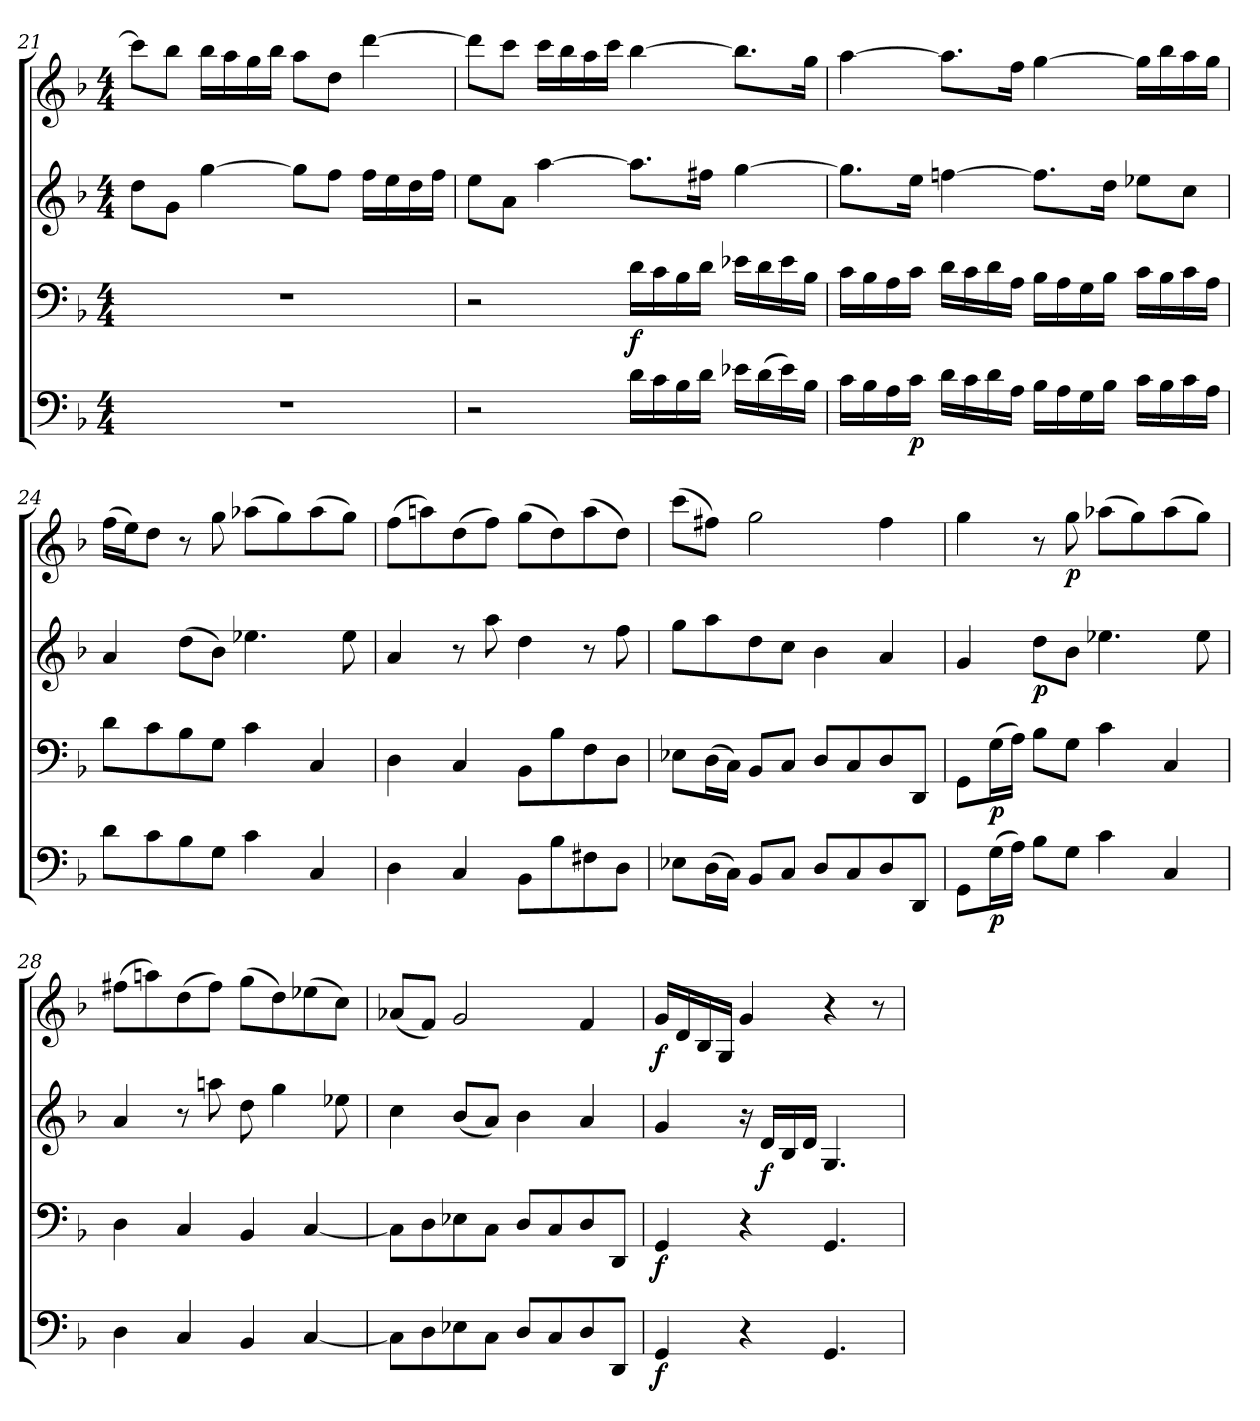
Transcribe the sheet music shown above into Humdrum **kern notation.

**kern	**dynam	**kern	**dynam	**kern	**dynam	**kern	**dynam
*part4	*part4	*part3	*part3	*part2	*part2	*part1	*part1
*staff4	*staff4	*staff3	*staff3	*staff2	*staff2	*staff1	*staff1
*clefF4	*	*clefF4	*	*clefG2	*	*clefG2	*
*k[b-]	*	*k[b-]	*	*k[b-]	*	*k[b-]	*
*M4/4	*	*M4/4	*	*M4/4	*	*M4/4	*
=21	=21	=21	=21	=21	=21	=21	=21
1r	.	1r	.	8dd\L	.	8ccc\L]	.
.	.	.	.	8g\J	.	8bb-\J	.
.	.	.	.	[4gg\	.	16bb-\LL	.
.	.	.	.	.	.	16aa\	.
.	.	.	.	.	.	16gg\	.
.	.	.	.	.	.	16bb-\JJ	.
.	.	.	.	8gg\L]	.	8aa\L	.
.	.	.	.	8ff\J	.	8dd\J	.
.	.	.	.	16ff\LL	.	[4ddd\	.
.	.	.	.	16ee\	.	.	.
.	.	.	.	16dd\	.	.	.
.	.	.	.	16ff\JJ	.	.	.
=22	=22	=22	=22	=22	=22	=22	=22
2r	.	2r	.	8ee\L	.	8ddd\L]	.
.	.	.	.	8a\J	.	8ccc\J	.
.	.	.	.	[4aa\	.	16ccc\LL	.
.	.	.	.	.	.	16bb-\	.
.	.	.	.	.	.	16aa\	.
.	.	.	.	.	.	16ccc\JJ	.
16d\LL	.	16d\LL	f	8.aa\L]	.	[4bb-\	.
16c\	.	16c\	.	.	.	.	.
16B-\	.	16B-\	.	.	.	.	.
16d\JJ	.	16d\JJ	.	16ff#X\Jk	.	.	.
16e-X\LL	.	16e-X\LL	.	[4gg\	.	8.bb-\L]	.
(16d\	.	16d\	.	.	.	.	.
16e-\)	.	16e-\	.	.	.	.	.
16B-\JJ	.	16B-\JJ	.	.	.	16gg\Jk	.
=23	=23	=23	=23	=23	=23	=23	=23
16c\LL	.	16c\LL	.	8.gg\L]	.	[4aa\	.
16B-\	.	16B-\	.	.	.	.	.
16A\	.	16A\	.	.	.	.	.
16c\JJ	p	16c\JJ	.	16ee\Jk	.	.	.
16d\LL	.	16d\LL	.	[4ffn\	.	8.aa\L]	.
16c\	.	16c\	.	.	.	.	.
16d\	.	16d\	.	.	.	.	.
16A\JJ	.	16A\JJ	.	.	.	16ff\Jk	.
16B-\LL	.	16B-\LL	.	8.ff\L]	.	[4gg\	.
16A\	.	16A\	.	.	.	.	.
16G\	.	16G\	.	.	.	.	.
16B-\JJ	.	16B-\JJ	.	16dd\Jk	.	.	.
16c\LL	.	16c\LL	.	8ee-X\L	.	16gg\LL]	.
16B-\	.	16B-\	.	.	.	16bb-\	.
16c\	.	16c\	.	8cc\J	.	16aa\	.
16A\JJ	.	16A\JJ	.	.	.	16gg\JJ	.
=24	=24	=24	=24	=24	=24	=24	=24
8d\L	.	8d\L	.	4a/	.	(16ff\LL	.
.	.	.	.	.	.	16ee\J)	.
8c\	.	8c\	.	.	.	8dd\J	.
8B-\	.	8B-\	.	(8dd\L	.	8r	.
8G\J	.	8G\J	.	8b-\J)	.	8gg\	.
4c\	.	4c\	.	4.ee-X\	.	(8aa-X\L	.
.	.	.	.	.	.	8gg\)	.
4C/	.	4C/	.	.	.	(8aa-\	.
.	.	.	.	8ee-\	.	8gg\J)	.
=25	=25	=25	=25	=25	=25	=25	=25
4D\	.	4D\	.	4a/	.	(8ff\L	.
.	.	.	.	.	.	8aan\)	.
4C/	.	4C/	.	8r	.	(8dd\	.
.	.	.	.	8aa\	.	8ff\J)	.
8BB-\L	.	8BB-\L	.	4dd\	.	(8gg\L	.
8B-\	.	8B-\	.	.	.	8dd\)	.
8F#X\	.	8F\	.	8r	.	(8aa\	.
8D\J	.	8D\J	.	8ff\	.	8dd\J)	.
=26	=26	=26	=26	=26	=26	=26	=26
8E-X\L	.	8E-X\L	.	8gg\L	.	(8ccc\L	.
(16D\L	.	(16D\L	.	8aa\	.	8ff#X\J)	.
16C\JJ)	.	16C\JJ)	.	.	.	.	.
8BB-/L	.	8BB-/L	.	8dd\	.	2gg\	.
8C/J	.	8C/J	.	8cc\J	.	.	.
8D/L	.	8D/L	.	4b-\	.	.	.
8C/	.	8C/	.	.	.	.	.
8D/	.	8D/	.	4a/	.	4ff#\	.
8DD/J	.	8DD/J	.	.	.	.	.
=27	=27	=27	=27	=27	=27	=27	=27
8GG\L	.	8GG\L	.	4g/	.	4gg\	.
(16G\L	p	(16G\L	p	.	.	.	.
16A\JJ)	.	16A\JJ)	.	.	.	.	.
8B-\L	.	8B-\L	.	8dd\L	p	8r	.
8G\J	.	8G\J	.	8b-\J	.	8gg\	p
4c\	.	4c\	.	4.ee-X\	.	(8aa-X\L	.
.	.	.	.	.	.	8gg\)	.
4C/	.	4C/	.	.	.	(8aa-\	.
.	.	.	.	8ee-\	.	8gg\J)	.
=28	=28	=28	=28	=28	=28	=28	=28
4D\	.	4D\	.	4a/	.	(8ff#X\L	.
.	.	.	.	.	.	8aan\)	.
4C/	.	4C/	.	8r	.	(8dd\	.
.	.	.	.	8aan\	.	8ff#\J)	.
4BB-/	.	4BB-/	.	8dd\	.	(8gg\L	.
.	.	.	.	4gg\	.	8dd\)	.
[4C/	.	[4C/	.	.	.	(8ee-X\	.
.	.	.	.	8ee-X\	.	8cc\J)	.
=29	=29	=29	=29	=29	=29	=29	=29
8C\L]	.	8C\L]	.	4cc\	.	(8a-X/L	.
8D\	.	8D\	.	.	.	8f/J)	.
8E-X\	.	8E-X\	.	(8b-/L	.	2g/	.
8C\J	.	8C\J	.	8a/J)	.	.	.
8D/L	.	8D/L	.	4b-\	.	.	.
8C/	.	8C/	.	.	.	.	.
8D/	.	8D/	.	4a/	.	4f/	.
8DD/J	.	8DD/J	.	.	.	.	.
=30	=30	=30	=30	=30	=30	=30	=30
4GG/	f	4GG/	f	4g/	.	16g/LL	f
.	.	.	.	.	.	16d/	.
.	.	.	.	.	.	16B-/	.
.	.	.	.	.	.	16G/JJ	.
4r	.	4r	.	16r	.	4g/	.
.	.	.	.	16d/LL	f	.	.
.	.	.	.	16B-/	.	.	.
.	.	.	.	16d/JJ	.	.	.
4.GG/	.	4.GG/	.	4.G/	.	4r	.
.	.	.	.	.	.	8r	.
=	=	=	=	=	=	=	=
*-	*-	*-	*-	*-	*-	*-	*-
